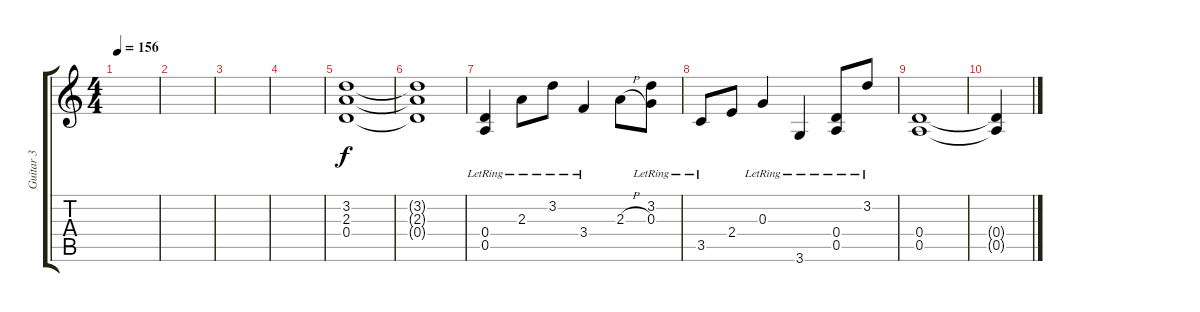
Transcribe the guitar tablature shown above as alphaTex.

\track ("Guitar 3" "Guitar 3") {instrument overdrivenguitar}
\staff {score tabs}
\tuning (E4 B3 G3 D3 A2 E2) {hide}
\ts (4 4)
\tempo 156
\clef g2
\ks c
|
|
|
|
(3.2 2.3 0.4).1 |
(3.2{t} 2.3{t} 0.4{t}).1 |
(0.4{lr} 0.5{lr}).4 2.3{lr}.8 3.2{lr}.8 3.4{lr}.4 2.3{h}.8 (3.2{lr} 0.3{lr}).8 |
3.5{lr}.8 2.4.8 0.3{lr}.4 3.6{lr}.4 (0.4{lr} 0.5{lr}).8 3.2{lr}.8 |
(0.4 0.5).1 |
(0.4{t} 0.5{t}).4
